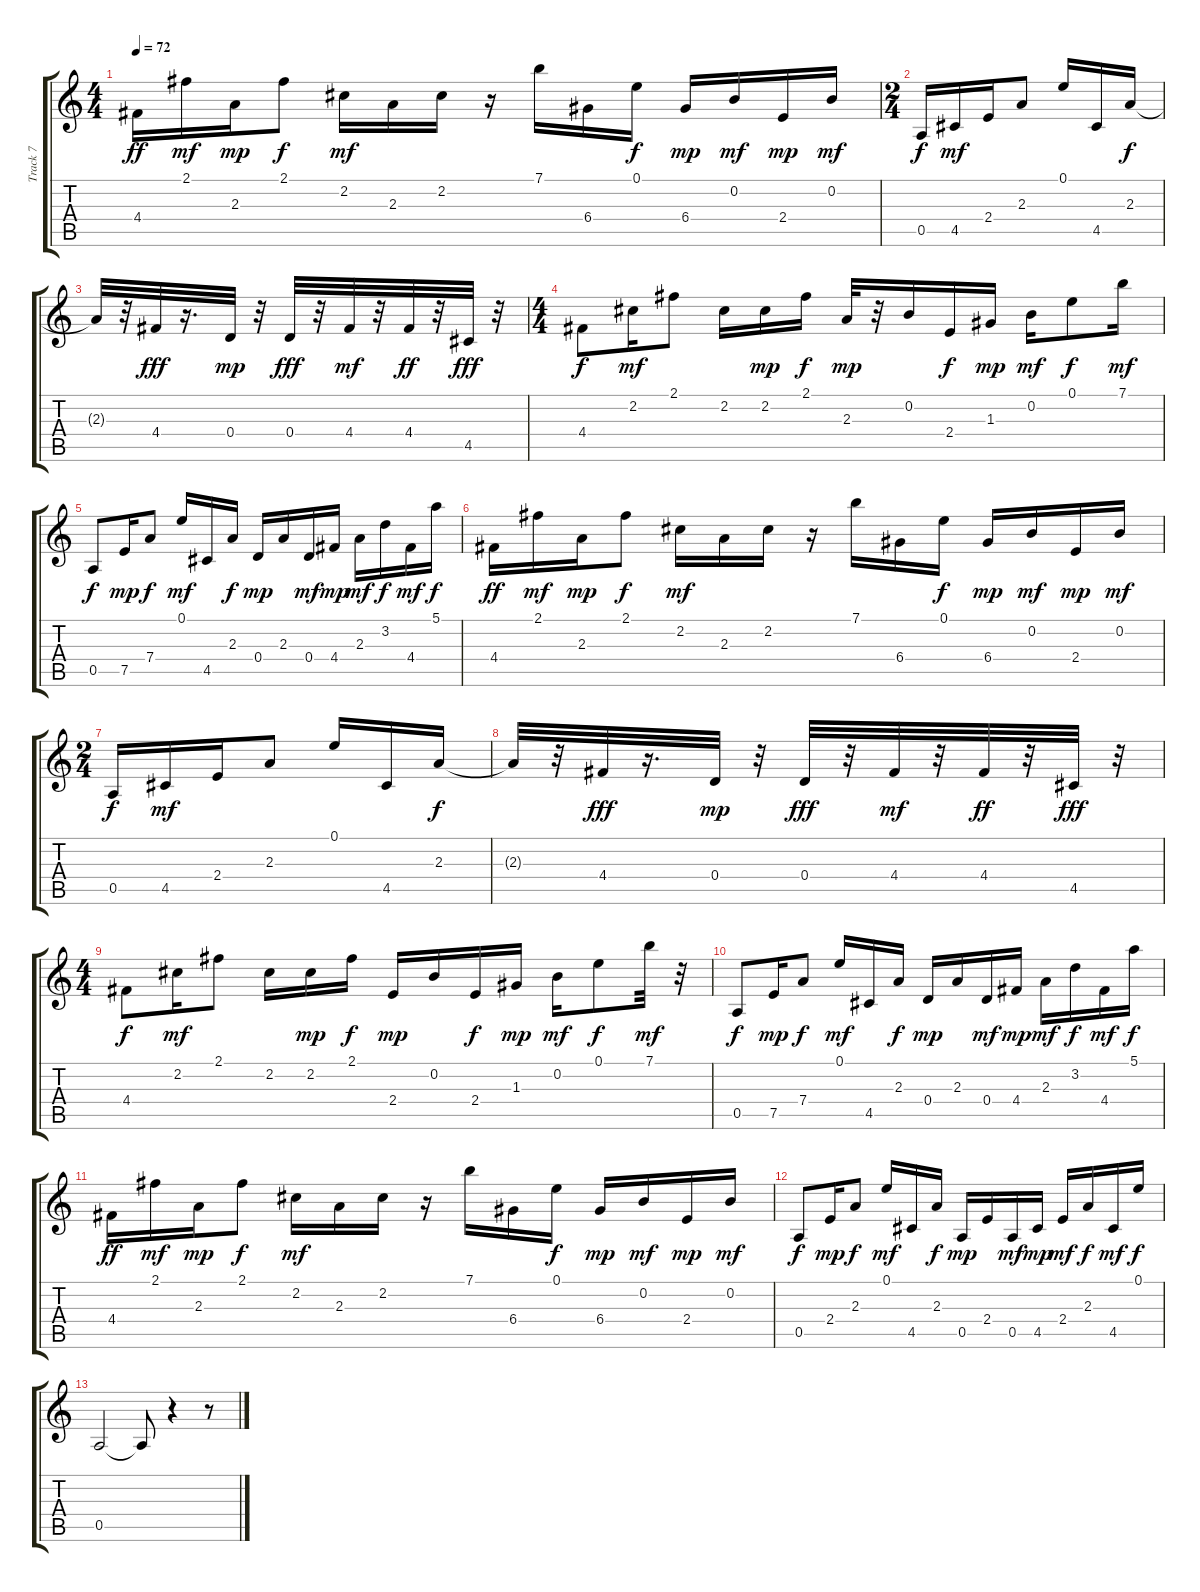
\track ("Track 7" "Track 7") {instrument acousticguitarsteel}
\staff {score tabs}
\tuning (E4 B3 G3 D3 A2 E2) {hide}
\ts (4 4)
\tempo 72
\clef g2
\ks c
4.4.16{dy ff} 2.1.16{dy mf} 2.3.16{dy mp} 2.1.8{dy f} 2.2.16{dy mf} 2.3.16 2.2.16 r.16 7.1.16 6.4.16 0.1.16{dy f} 6.4.16{dy mp} 0.2.16{dy mf} 2.4.16{dy mp} 0.2.16{dy mf} |
\ts (2 4)
0.5.16{dy f} 4.5.16{dy mf} 2.4.16 2.3.8 0.1.16 4.5.16 2.3.16{dy f} |
2.3{t}.32 r.32 4.4.32{dy fff balance 8 instrument melodictom} r.16{d} 0.4.32{dy mp} r.32 0.4.32{dy fff} r.32 4.4.32{dy mf} r.32 4.4.32{dy ff} r.32 4.5.32{dy fff} r.32 |
\ts (4 4)
4.4.8{dy f balance 6 instrument acousticguitarsteel} 2.2.16{dy mf} 2.1.8 2.2.16 2.2.16{dy mp} 2.1.16{dy f} 2.3.32{dy mp} r.32 0.2.16 2.4.16{dy f} 1.3.16{dy mp} 0.2.16{dy mf} 0.1.8{dy f} 7.1.16{dy mf} |
0.5.8{dy f} 7.5.16{dy mp} 7.4.8{dy f} 0.1.16{dy mf} 4.5.16 2.3.16{dy f} 0.4.16{dy mp} 2.3.16 0.4.16{dy mf} 4.4.16{dy mp} 2.3.16{dy mf} 3.2.16{dy f} 4.4.16{dy mf} 5.1.16{dy f} |
4.4.16{dy ff} 2.1.16{dy mf} 2.3.16{dy mp} 2.1.8{dy f} 2.2.16{dy mf} 2.3.16 2.2.16 r.16 7.1.16 6.4.16 0.1.16{dy f} 6.4.16{dy mp} 0.2.16{dy mf} 2.4.16{dy mp} 0.2.16{dy mf} |
\ts (2 4)
0.5.16{dy f} 4.5.16{dy mf} 2.4.16 2.3.8 0.1.16 4.5.16 2.3.16{dy f} |
2.3{t}.32 r.32 4.4.32{dy fff balance 8 instrument melodictom} r.16{d} 0.4.32{dy mp} r.32 0.4.32{dy fff} r.32 4.4.32{dy mf} r.32 4.4.32{dy ff} r.32 4.5.32{dy fff} r.32 |
\ts (4 4)
4.4.8{dy f balance 6 instrument acousticguitarsteel} 2.2.16{dy mf} 2.1.8 2.2.16 2.2.16{dy mp} 2.1.16{dy f} 2.4.16{dy mp} 0.2.16 2.4.16{dy f} 1.3.16{dy mp} 0.2.16{dy mf} 0.1.8{dy f} 7.1.32{dy mf} r.32 |
0.5.8{dy f} 7.5.16{dy mp} 7.4.8{dy f} 0.1.16{dy mf} 4.5.16 2.3.16{dy f} 0.4.16{dy mp} 2.3.16 0.4.16{dy mf} 4.4.16{dy mp} 2.3.16{dy mf} 3.2.16{dy f} 4.4.16{dy mf} 5.1.16{dy f} |
4.4.16{dy ff} 2.1.16{dy mf} 2.3.16{dy mp} 2.1.8{dy f} 2.2.16{dy mf} 2.3.16 2.2.16 r.16 7.1.16 6.4.16 0.1.16{dy f} 6.4.16{dy mp} 0.2.16{dy mf} 2.4.16{dy mp} 0.2.16{dy mf} |
0.5.8{dy f} 2.4.16{dy mp} 2.3.8{dy f} 0.1.16{dy mf} 4.5.16 2.3.16{dy f} 0.5.16{dy mp} 2.4.16 0.5.16{dy mf} 4.5.16{dy mp} 2.4.16{dy mf} 2.3.16{dy f} 4.5.16{dy mf} 0.1.16{dy f} |
0.5.2 0.5{t}.8 r.4 r.8
